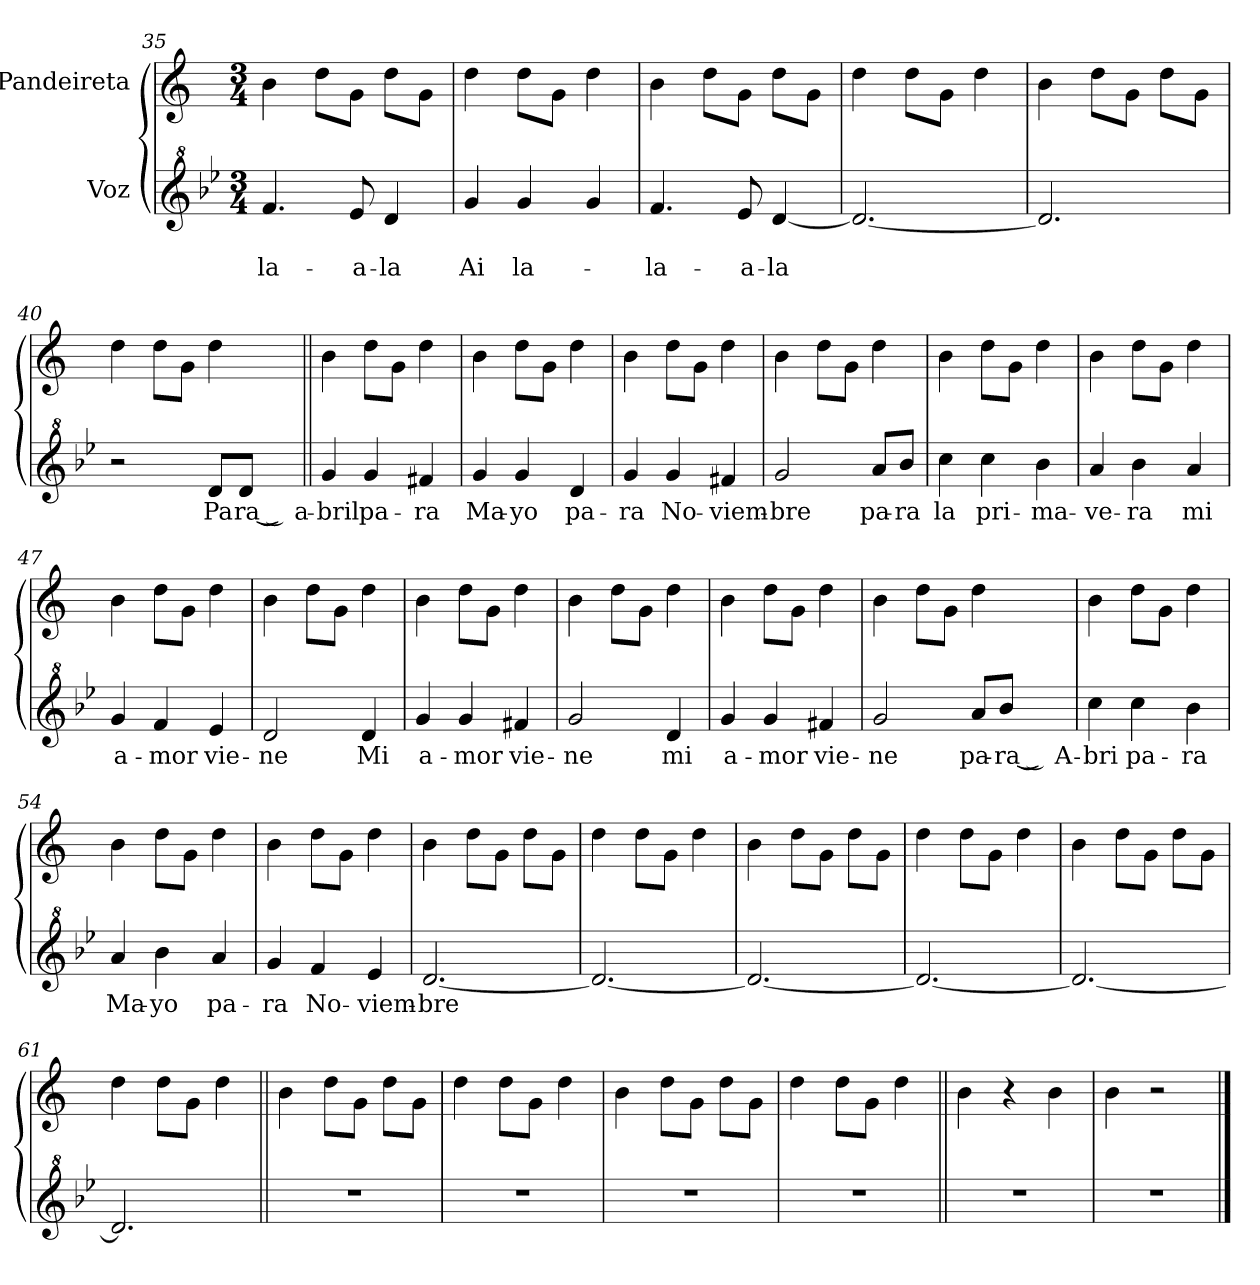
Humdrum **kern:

**kern	**text	**text	**kern
*part2	*part2	*part2	*part1
*staff2	*staff2	*staff2	*staff1
*I"Voz	*	*	*I"Pandeireta
*clefG^2	*	*	*clefG2
*k[b-e-]	*	*	*k[]
*B-:	*	*	*C:
*M3/4	*	*	*M3/4
=35	=35	=35	=35
4.ff/	.	la-	4b\
.	.	.	8dd\L
8ee-/	.	-a-	8g\J
4dd/	.	-la	8dd\L
.	.	.	8g\J
=36	=36	=36	=36
4gg/	.	Ai	4dd\
4gg/	.	la-	8dd\L
.	.	.	8g\J
4gg/	.	.	4dd\
=37	=37	=37	=37
4.ff/	.	la-	4b\
.	.	.	8dd\L
8ee-/	.	-a-	8g\J
[4dd/	.	-la	8dd\L
.	.	.	8g\J
=38	=38	=38	=38
2.dd/_	.	.	4dd\
.	.	.	8dd\L
.	.	.	8g\J
.	.	.	4dd\
=39	=39	=39	=39
2.dd/]	.	.	4b\
.	.	.	8dd\L
.	.	.	8g\J
.	.	.	8dd\L
.	.	.	8g\J
=40	=40	=40	=40
2r	.	.	4dd\
.	.	.	8dd\L
.	.	.	8g\J
8dd/L	Pa	.	4dd\
8dd/J	-ra ͜ a-	.	.
!!LO:LB:g=z
=41||	=41||	=41||	=41||
4gg/	-bril	.	4b\
4gg/	pa-	.	8dd\L
.	.	.	8g\J
4ff#X/	-ra	.	4dd\
=42	=42	=42	=42
4gg/	Ma-	.	4b\
4gg/	-yo	.	8dd\L
.	.	.	8g\J
4dd/	pa-	.	4dd\
=43	=43	=43	=43
4gg/	-ra	.	4b\
4gg/	No-	.	8dd\L
.	.	.	8g\J
4ff#X/	-viem-	.	4dd\
=44	=44	=44	=44
2gg/	-bre	.	4b\
.	.	.	8dd\L
.	.	.	8g\J
8aa/L	pa-	.	4dd\
8bb-/J	-ra	.	.
=45	=45	=45	=45
4ccc\	la	.	4b\
4ccc\	pri-	.	8dd\L
.	.	.	8g\J
4bb-\	-ma-	.	4dd\
=46	=46	=46	=46
4aa/	-ve-	.	4b\
4bb-\	-ra	.	8dd\L
.	.	.	8g\J
4aa/	mi	.	4dd\
=47	=47	=47	=47
4gg/	a-	.	4b\
4ff/	-mor	.	8dd\L
.	.	.	8g\J
4ee-/	vie-	.	4dd\
!!LO:LB:g=z
=48	=48	=48	=48
2dd/	-ne	.	4b\
.	.	.	8dd\L
.	.	.	8g\J
4dd/	Mi	.	4dd\
=49	=49	=49	=49
4gg/	a-	.	4b\
4gg/	-mor	.	8dd\L
.	.	.	8g\J
4ff#X/	vie-	.	4dd\
=50	=50	=50	=50
2gg/	-ne	.	4b\
.	.	.	8dd\L
.	.	.	8g\J
4dd/	mi	.	4dd\
=51	=51	=51	=51
4gg/	a-	.	4b\
4gg/	-mor	.	8dd\L
.	.	.	8g\J
4ff#X/	vie-	.	4dd\
=52	=52	=52	=52
2gg/	-ne	.	4b\
.	.	.	8dd\L
.	.	.	8g\J
8aa/L	pa-	.	4dd\
8bb-/J	-ra ͜ A-	.	.
=53	=53	=53	=53
4ccc\	-bri	.	4b\
4ccc\	pa-	.	8dd\L
.	.	.	8g\J
4bb-\	-ra	.	4dd\
=54	=54	=54	=54
4aa/	Ma-	.	4b\
4bb-\	-yo	.	8dd\L
.	.	.	8g\J
4aa/	pa-	.	4dd\
!!LO:LB:g=z
=55	=55	=55	=55
4gg/	-ra	.	4b\
4ff/	No-	.	8dd\L
.	.	.	8g\J
4ee-/	-viem-	.	4dd\
=56	=56	=56	=56
[2.dd/	-bre	.	4b\
.	.	.	8dd\L
.	.	.	8g\J
.	.	.	8dd\L
.	.	.	8g\J
=57	=57	=57	=57
2.dd/_	.	.	4dd\
.	.	.	8dd\L
.	.	.	8g\J
.	.	.	4dd\
=58	=58	=58	=58
2.dd/_	.	.	4b\
.	.	.	8dd\L
.	.	.	8g\J
.	.	.	8dd\L
.	.	.	8g\J
=59	=59	=59	=59
2.dd/_	.	.	4dd\
.	.	.	8dd\L
.	.	.	8g\J
.	.	.	4dd\
=60	=60	=60	=60
2.dd/_	.	.	4b\
.	.	.	8dd\L
.	.	.	8g\J
.	.	.	8dd\L
.	.	.	8g\J
=61	=61	=61	=61
2.dd/]	.	.	4dd\
.	.	.	8dd\L
.	.	.	8g\J
.	.	.	4dd\
!!LO:PB:g=z
=62||	=62||	=62||	=62||
2.r	.	.	4b\
.	.	.	8dd\L
.	.	.	8g\J
.	.	.	8dd\L
.	.	.	8g\J
=63	=63	=63	=63
2.r	.	.	4dd\
.	.	.	8dd\L
.	.	.	8g\J
.	.	.	4dd\
=64	=64	=64	=64
2.r	.	.	4b\
.	.	.	8dd\L
.	.	.	8g\J
.	.	.	8dd\L
.	.	.	8g\J
=65	=65	=65	=65
2.r	.	.	4dd\
.	.	.	8dd\L
.	.	.	8g\J
.	.	.	4dd\
=66||	=66||	=66||	=66||
2.r	.	.	4b\
.	.	.	4r
.	.	.	4b\
=67	=67	=67	=67
2.r	.	.	4b\
.	.	.	2r
==	==	==	==
*-	*-	*-	*-
